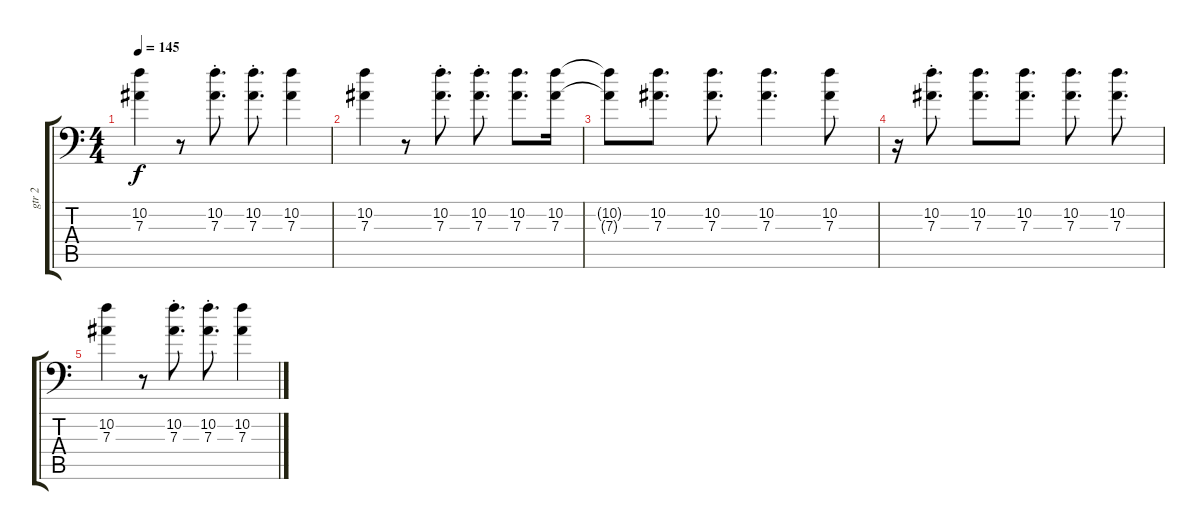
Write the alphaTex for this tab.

\track ("gtr 2" "gtr 2") {instrument distortionguitar}
\staff {score tabs}
\tuning (C4 G3 Eb3 Bb2 F2 Bb1) {hide}
\ts (4 4)
\tempo 145
\clef f4
\ks c
(10.2 7.3).4{dy f} r.8 (10.2{st} 7.3{st}).8{d} (10.2{st} 7.3{st}).8{d} (10.2 7.3).4 |
(10.2 7.3).4 r.8 (10.2{st} 7.3{st}).8{d} (10.2{st} 7.3{st}).8{d} (10.2 7.3).8{d} (10.2 7.3).16 |
(10.2{t} 7.3{t}).8 (10.2 7.3).8{d} (10.2 7.3).8{d} (10.2 7.3).4{d} (10.2 7.3).8 |
r.16 (10.2{st} 7.3{st}).8{d} (10.2 7.3).8{d} (10.2 7.3).8{d} (10.2 7.3).8{d} (10.2 7.3).8{d} |
(10.2 7.3).4 r.8 (10.2{st} 7.3{st}).8{d} (10.2{st} 7.3{st}).8{d} (10.2 7.3).4
